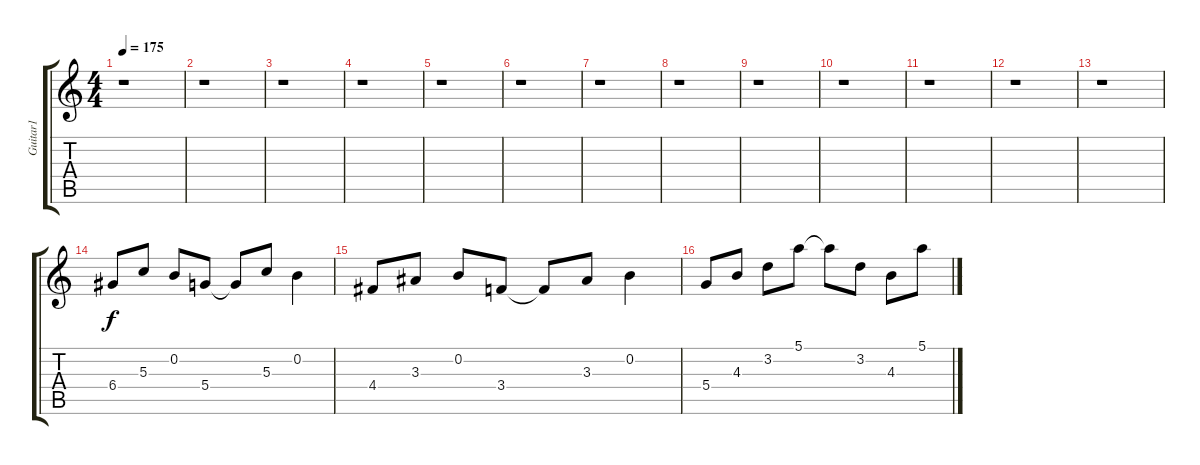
\track ("Guitar1" "Guitar1") {instrument distortionguitar}
\staff {score tabs}
\tuning (E4 B3 G3 D3 A2 E2) {hide}
\ts (4 4)
\tempo 175
\clef g2
\ks c
r.1{dy mp} |
r.1 |
r.1 |
r.1 |
r.1 |
r.1 |
r.1 |
r.1 |
r.1 |
r.1 |
r.1 |
r.1 |
r.1 |
6.4.8{dy f} 5.3.8 0.2.8 5.4.8 5.4{t}.8 5.3.8 0.2.4 |
4.4.8 3.3.8 0.2.8 3.4.8 3.4{t}.8 3.3.8 0.2.4 |
5.4.8 4.3.8 3.2.8 5.1.8 5.1{t}.8 3.2.8 4.3.8 5.1.8
